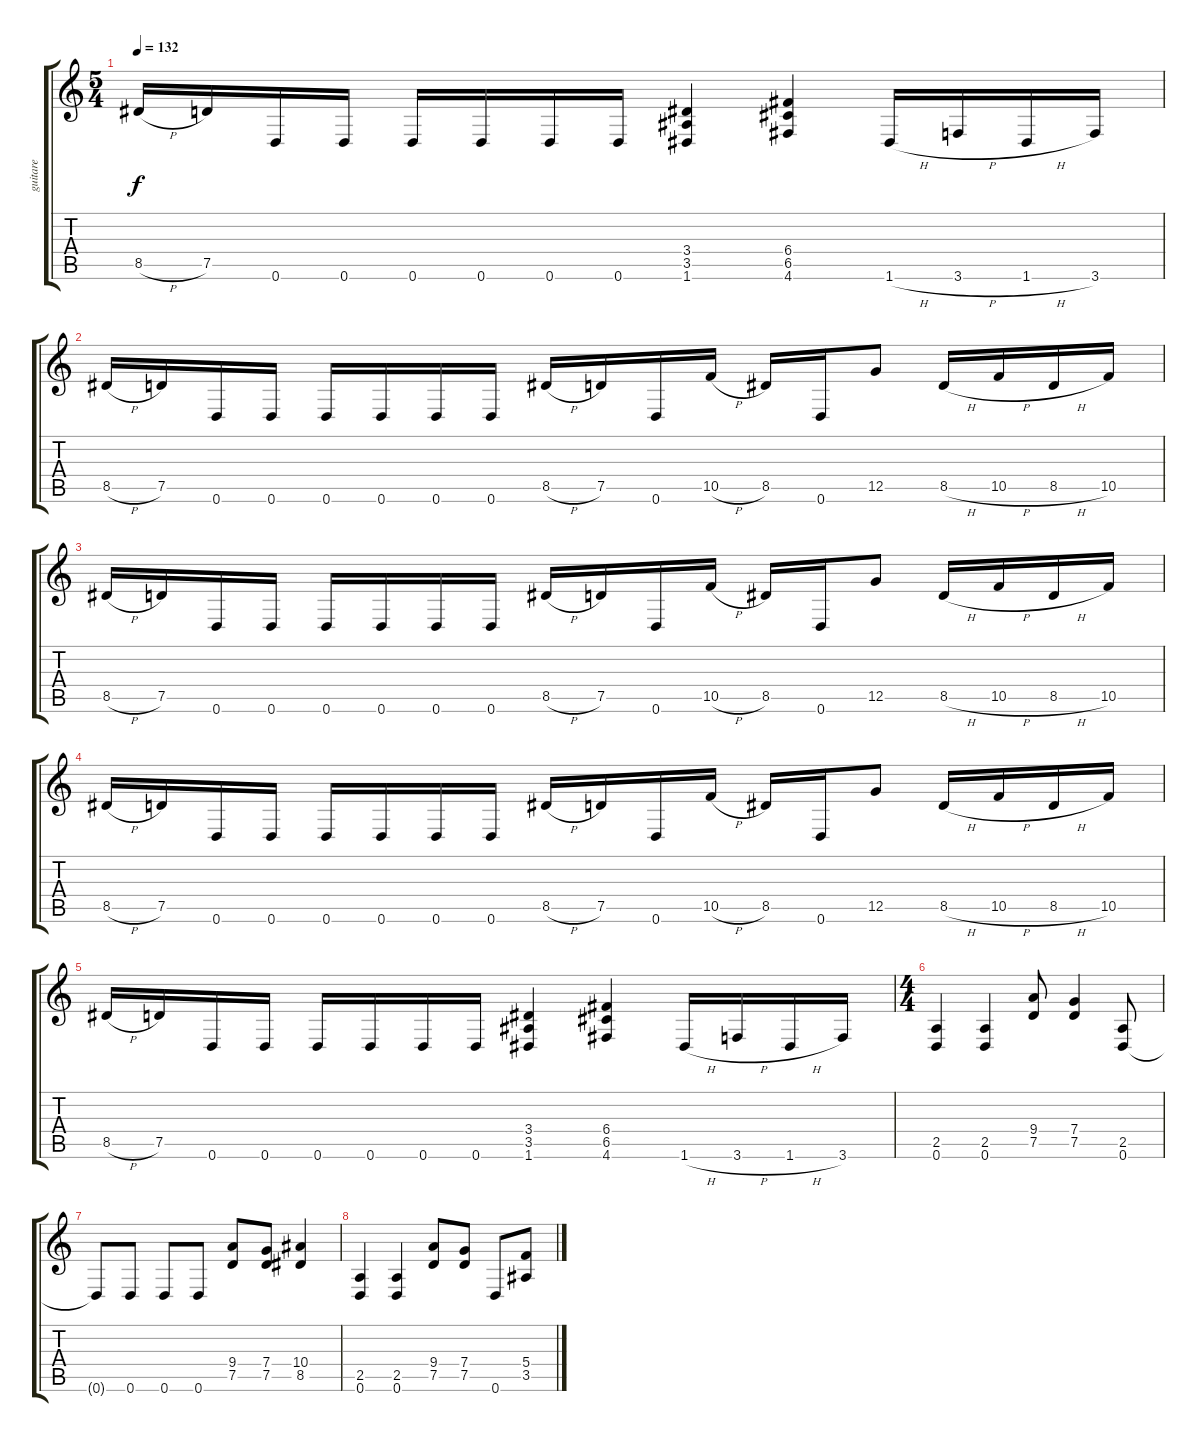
\track ("guitare" "guitare") {instrument distortionguitar}
\staff {score tabs}
\tuning (D4 A3 F3 C3 G2 D2) {hide}
\ts (5 4)
\tempo 132
\clef g2
\ks c
8.5{h}.16{dy f} 7.5.16 0.6.16 0.6.16 0.6.16 0.6.16 0.6.16 0.6.16 (3.4 3.5 1.6).4 (6.4 6.5 4.6).4 1.6{h}.16 3.6{h}.16 1.6{h}.16 3.6.16 |
8.5{h}.16 7.5.16 0.6.16 0.6.16 0.6.16 0.6.16 0.6.16 0.6.16 8.5{h}.16 7.5.16 0.6.16 10.5{h}.16 8.5.16 0.6.16 12.5.8 8.5{h}.16 10.5{h}.16 8.5{h}.16 10.5.16 |
8.5{h}.16 7.5.16 0.6.16 0.6.16 0.6.16 0.6.16 0.6.16 0.6.16 8.5{h}.16 7.5.16 0.6.16 10.5{h}.16 8.5.16 0.6.16 12.5.8 8.5{h}.16 10.5{h}.16 8.5{h}.16 10.5.16 |
8.5{h}.16 7.5.16 0.6.16 0.6.16 0.6.16 0.6.16 0.6.16 0.6.16 8.5{h}.16 7.5.16 0.6.16 10.5{h}.16 8.5.16 0.6.16 12.5.8 8.5{h}.16 10.5{h}.16 8.5{h}.16 10.5.16 |
8.5{h}.16 7.5.16 0.6.16 0.6.16 0.6.16 0.6.16 0.6.16 0.6.16 (3.4 3.5 1.6).4 (6.4 6.5 4.6).4 1.6{h}.16 3.6{h}.16 1.6{h}.16 3.6.16 |
\ts (4 4)
(2.5 0.6).4 (2.5 0.6).4 (9.4 7.5).8 (7.4 7.5).4 (2.5 0.6).8 |
0.6{t}.8 0.6.8 0.6.8 0.6.8 (9.4 7.5).8 (7.4 7.5).8 (10.4 8.5).4 |
(2.5 0.6).4 (2.5 0.6).4 (9.4 7.5).8 (7.4 7.5).8 0.6.8 (5.4 3.5).8
